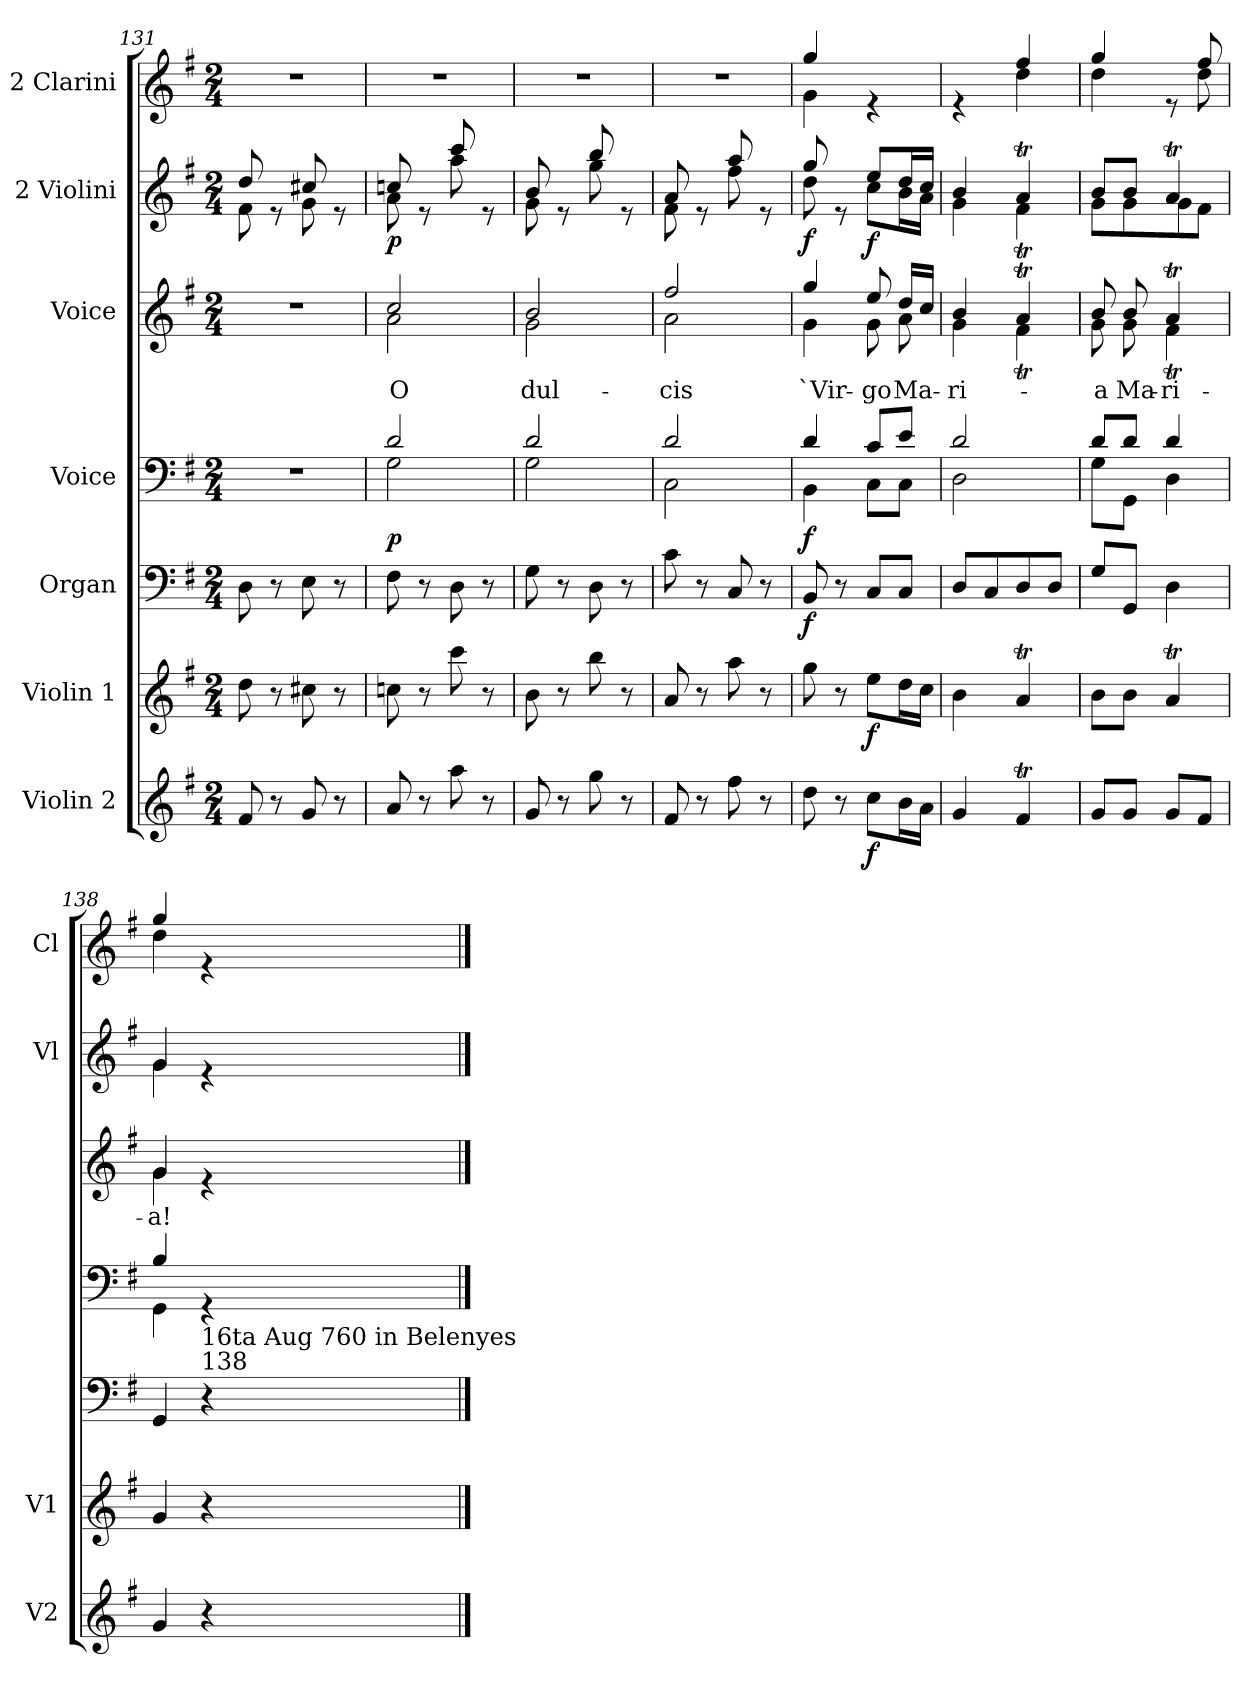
**kern	**dynam	**kern	**dynam	**kern	**dynam	**kern	**dynam	**kern	**text	**dynam	**kern	**dynam	**kern
*part7	*part7	*part6	*part6	*part5	*part5	*part4	*part4	*part3	*part3	*part3	*part2	*part2	*part1
*staff7	*staff7	*staff6	*staff6	*staff5	*staff5	*staff4	*staff4	*staff3	*staff3	*staff3	*staff2	*staff2	*staff1
*I"Violin 2	*	*I"Violin 1	*	*I"Organ	*	*I"Voice	*	*I"Voice	*	*	*I"2 Violini	*	*I"2 Clarini
*I'V2	*	*I'V1	*	*	*	*	*	*	*	*	*I'Vl	*	*I'Cl
*clefG2	*	*clefG2	*	*clefF4	*	*clefF4	*	*clefG2	*	*	*clefG2	*	*clefG2
*k[f#]	*	*k[f#]	*	*k[f#]	*	*k[f#]	*	*k[f#]	*	*	*k[f#]	*	*k[f#]
*M2/4	*	*M2/4	*	*M2/4	*	*M2/4	*	*M2/4	*	*	*M2/4	*	*M2/4
=131	=131	=131	=131	=131	=131	=131	=131	=131	=131	=131	=131	=131	=131
*	*	*	*	*	*	*	*	*	*	*	*^	*	*
8f#/	.	8dd\	.	8D\	.	2r	.	2r	.	.	8dd/	8f#\	.	2r
8r	.	8r	.	8r	.	.	.	.	.	.	8re	8ryy	.	.
8g/	.	8cc#X\	.	8E\	.	.	.	.	.	.	8cc#X/	8g\	.	.
8r	.	8r	.	8r	.	.	.	.	.	.	8re	8ryy	.	.
=132	=132	=132	=132	=132	=132	=132	=132	=132	=132	=132	=132	=132	=132	=132
*	*	*	*	*	*	*^	*	*^	*	*	*	*	*	*
!	!	!	!	!	!	!	!	!LO:DY:b	!	!	!LO:LY:b	!LO:DY:b	!	!	!	!
8a/	.	8ccn\	.	8F#\	.	2d/	2G\	p	2cc/	2a\	O	p	8ccn/	8a\	.	2r
8r	.	8r	.	8r	.	.	.	.	.	.	.	.	8re	8ryy	.	.
8aa\	.	8ccc\	.	8D\	.	.	.	.	.	.	.	.	8ccc/	8aa\	.	.
8r	.	8r	.	8r	.	.	.	.	.	.	.	.	8re	8ryy	.	.
=133	=133	=133	=133	=133	=133	=133	=133	=133	=133	=133	=133	=133	=133	=133	=133	=133
!	!	!	!	!	!	!	!	!	!	!	!LO:LY:b	!	!	!	!	!
8g/	.	8b\	.	8G\	.	2d/	2G\	.	2b/	2g\	dul-	.	8b/	8g\	.	2r
8r	.	8r	.	8r	.	.	.	.	.	.	.	.	8re	8ryy	.	.
8gg\	.	8bb\	.	8D\	.	.	.	.	.	.	.	.	8bb/	8gg\	.	.
8r	.	8r	.	8r	.	.	.	.	.	.	.	.	8re	8ryy	.	.
!!LO:LB:g=z
=134	=134	=134	=134	=134	=134	=134	=134	=134	=134	=134	=134	=134	=134	=134	=134	=134
!	!	!	!	!	!	!	!	!	!	!	!LO:LY:b	!	!	!	!	!
8f#/	.	8a/	.	8c\	.	2d/	2C\	.	2ff#/	2a\	-cis	.	8a/	8f#\	.	2r
8r	.	8r	.	8r	.	.	.	.	.	.	.	.	8re	8ryy	.	.
8ff#\	.	8aa\	.	8C/	.	.	.	.	.	.	.	.	8aa/	8ff#\	.	.
8r	.	8r	.	8r	.	.	.	.	.	.	.	.	8re	8ryy	.	.
=135	=135	=135	=135	=135	=135	=135	=135	=135	=135	=135	=135	=135	=135	=135	=135	=135
!	!	!	!	!	!LO:DY:b	!	!	!LO:DY:b	!	!	!LO:LY:b	!LO:DY:b	!	!	!	!
*	*	*	*	*	*	*	*	*	*	*	*	*	*	*	*	*^
8dd\	.	8gg\	.	8BB/	f	4d/	4BB\	f	4gg/	4g\	`Vir-	f	8gg/	8dd\	.	4gg/	4g\
8r	.	8r	.	8r	.	.	.	.	.	.	.	.	8re	8ryy	.	.	.
!	!LO:DY:b	!	!LO:DY:b	!	!	!	!	!	!	!	!LO:LY:b	!	!	!	!LO:DY:b	!	!
8cc\L	f	8ee\L	f	8C/L	.	8c/L	8C\L	.	8ee/	8g\	-go	.	8ee/L	8cc\L	f	4re	4ryy
!	!	!	!	!	!	!	!	!	!	!	!LO:LY:b	!	!	!	!	!	!
16b\L	.	16dd\L	.	8C/J	.	8e/J	8C\J	.	16dd/LL	8a\	Ma-	.	16dd/L	16b\L	.	.	.
16a\JJ	.	16cc\JJ	.	.	.	.	.	.	16cc/JJ	.	.	.	16cc/JJ	16a\JJ	.	.	.
=136	=136	=136	=136	=136	=136	=136	=136	=136	=136	=136	=136	=136	=136	=136	=136	=136	=136
!	!	!	!	!	!	!	!	!	!	!	!LO:LY:b	!	!	!	!	!	!
4g/	.	4b\	.	8D/L	.	2d/	2D\	.	4b/	4g\	-ri-	.	4b/	4g\	.	4re	4ryy
.	.	.	.	8C/	.	.	.	.	.	.	.	.	.	.	.	.	.
4f#t/	.	4aT/	.	8D/	.	.	.	.	4aT/	4f#t\	.	.	4aT/	4f#t\	.	4ff#/	4dd\
.	.	.	.	8D/J	.	.	.	.	.	.	.	.	.	.	.	.	.
=137	=137	=137	=137	=137	=137	=137	=137	=137	=137	=137	=137	=137	=137	=137	=137	=137	=137
!	!	!	!	!	!	!	!	!	!	!	!LO:LY:b	!	!	!	!	!	!
8g/L	.	8b\L	.	8G/L	.	8d/L	8G\L	.	8b/	8g\	-a	.	8b/L	8g\L	.	4gg/	4dd\
!	!	!	!	!	!	!	!	!	!	!	!LO:LY:b	!	!	!	!	!	!
8g/J	.	8b\J	.	8GG/J	.	8d/J	8GG\J	.	8b/	8g\	Ma-	.	8b/J	8g\	.	.	.
!	!	!	!	!	!	!	!	!	!	!	!LO:LY:b	!	!	!	!	!	!
8g/L	.	4aT/	.	4D\	.	4d/	4D\	.	4aT/	4f#t\	-ri-	.	4aT/	8g\	.	8re	8ryy
8f#/J	.	.	.	.	.	.	.	.	.	.	.	.	.	8f#\J	.	8ff#/	8dd\
=138	=138	=138	=138	=138	=138	=138	=138	=138	=138	=138	=138	=138	=138	=138	=138	=138	=138
!	!	!	!	!	!	!	!	!	!	!	!LO:LY:b	!	!	!	!	!	!
4g/	.	4g/	.	4GG/	.	4B/	4GG\	.	4g/	4g\	-a!	.	4g/	4g\	.	4gg/	4dd\
!	!	!	!	!LO:TX:a:t=138	!	!	!	!	!	!	!	!	!	!	!	!	!
!	!	!	!	!LO:TX:a:t=16ta Aug 760 in Belenyes	!	!	!	!	!	!	!	!	!	!	!	!	!
4r	.	4r	.	4r	.	4rGG	4ryy	.	4re	4ryy	.	.	4re	4ryy	.	4re	4ryy
*	*	*	*	*	*	*v	*v	*	*	*	*	*	*v	*v	*	*v	*v
*	*	*	*	*	*	*	*	*v	*v	*	*	*	*	*
==	==	==	==	==	==	==	==	==	==	==	==	==	==
*-	*-	*-	*-	*-	*-	*-	*-	*-	*-	*-	*-	*-	*-
